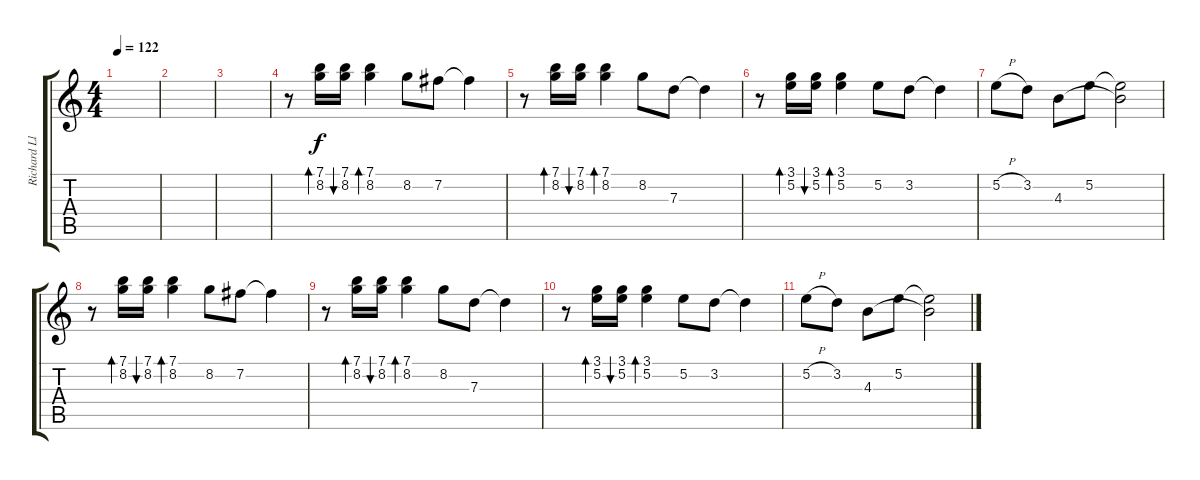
\track ("Richard Lloyd" "Richard Ll") {instrument acousticguitarsteel}
\staff {score tabs}
\tuning (E4 B3 G3 D3 A2 E2) {hide}
\ts (4 4)
\tempo 122
\clef g2
\ks c
|
|
|
r.8 (7.1 8.2).16{bd 30} (7.1 8.2).16{bu 30} (7.1 8.2).4{bd 30} 8.2.8 7.2.8 7.2{t}.4 |
r.8 (7.1 8.2).16{bd 30} (7.1 8.2).16{bu 30} (7.1 8.2).4{bd 30} 8.2.8 7.3.8 7.3{t}.4 |
r.8 (3.1 5.2).16{bd 30} (3.1 5.2).16{bu 30} (3.1 5.2).4{bd 30} 5.2.8 3.2.8 3.2{t}.4 |
5.2{h}.8 3.2.8 4.3.8 5.2.8 (5.2{t} 4.3{t}).2 |
r.8 (7.1 8.2).16{bd 30} (7.1 8.2).16{bu 30} (7.1 8.2).4{bd 30} 8.2.8 7.2.8 7.2{t}.4 |
r.8 (7.1 8.2).16{bd 30} (7.1 8.2).16{bu 30} (7.1 8.2).4{bd 30} 8.2.8 7.3.8 7.3{t}.4 |
r.8 (3.1 5.2).16{bd 30} (3.1 5.2).16{bu 30} (3.1 5.2).4{bd 30} 5.2.8 3.2.8 3.2{t}.4 |
5.2{h}.8 3.2.8 4.3.8 5.2.8 (5.2{t} 4.3{t}).2
